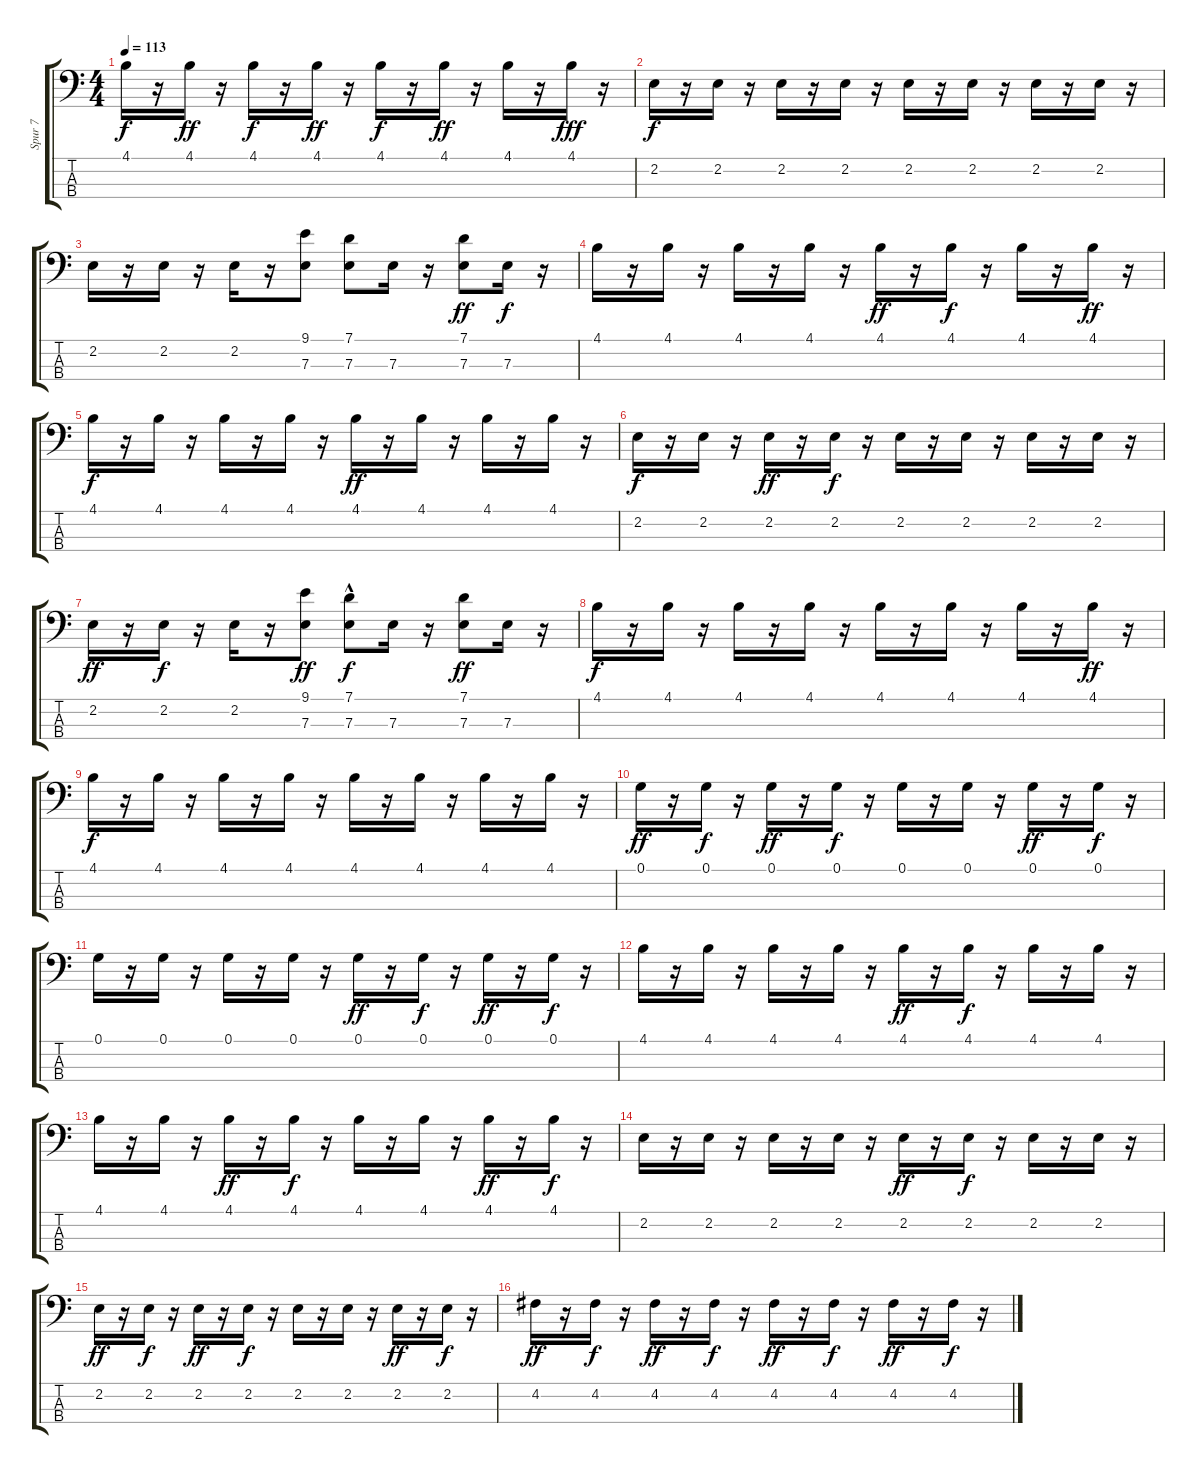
\track ("Spur 7" "Spur 7") {instrument electricbasspick}
\staff {score tabs}
\tuning (G2 D2 A1 E1) {hide}
\ts (4 4)
\tempo 113
\clef f4
\ks c
4.1.16{dy f} r.16 4.1.16{dy ff} r.16 4.1.16{dy f} r.16 4.1.16{dy ff} r.16 4.1.16{dy f} r.16 4.1.16{dy ff} r.16 4.1.16 r.16 4.1.16{dy fff} r.16 |
2.2.16{dy f} r.16 2.2.16 r.16 2.2.16 r.16 2.2.16 r.16 2.2.16 r.16 2.2.16 r.16 2.2.16 r.16 2.2.16 r.16 |
2.2.16 r.16 2.2.16 r.16 2.2.16 r.16 (9.1 7.3).8 (7.1 7.3).8 7.3.16 r.16 (7.1 7.3).8{dy ff} 7.3.16{dy f} r.16 |
4.1.16 r.16 4.1.16 r.16 4.1.16 r.16 4.1.16 r.16 4.1.16{dy ff} r.16 4.1.16{dy f} r.16 4.1.16 r.16 4.1.16{dy ff} r.16 |
4.1.16{dy f} r.16 4.1.16 r.16 4.1.16 r.16 4.1.16 r.16 4.1.16{dy ff} r.16 4.1.16 r.16 4.1.16 r.16 4.1.16 r.16 |
2.2.16{dy f} r.16 2.2.16 r.16 2.2.16{dy ff} r.16 2.2.16{dy f} r.16 2.2.16 r.16 2.2.16 r.16 2.2.16 r.16 2.2.16 r.16 |
2.2.16{dy ff} r.16 2.2.16{dy f} r.16 2.2.16 r.16 (9.1 7.3).8{dy ff} (7.1{hac} 7.3).8{dy f} 7.3.16 r.16 (7.1 7.3).8{dy ff} 7.3.16 r.16 |
4.1.16{dy f} r.16 4.1.16 r.16 4.1.16 r.16 4.1.16 r.16 4.1.16 r.16 4.1.16 r.16 4.1.16 r.16 4.1.16{dy ff} r.16 |
4.1.16{dy f} r.16 4.1.16 r.16 4.1.16 r.16 4.1.16 r.16 4.1.16 r.16 4.1.16 r.16 4.1.16 r.16 4.1.16 r.16 |
0.1.16{dy ff} r.16 0.1.16{dy f} r.16 0.1.16{dy ff} r.16 0.1.16{dy f} r.16 0.1.16 r.16 0.1.16 r.16 0.1.16{dy ff} r.16 0.1.16{dy f} r.16 |
0.1.16 r.16 0.1.16 r.16 0.1.16 r.16 0.1.16 r.16 0.1.16{dy ff} r.16 0.1.16{dy f} r.16 0.1.16{dy ff} r.16 0.1.16{dy f} r.16 |
4.1.16 r.16 4.1.16 r.16 4.1.16 r.16 4.1.16 r.16 4.1.16{dy ff} r.16 4.1.16{dy f} r.16 4.1.16 r.16 4.1.16 r.16 |
4.1.16 r.16 4.1.16 r.16 4.1.16{dy ff} r.16 4.1.16{dy f} r.16 4.1.16 r.16 4.1.16 r.16 4.1.16{dy ff} r.16 4.1.16{dy f} r.16 |
2.2.16{volume 11} r.16 2.2.16 r.16 2.2.16 r.16 2.2.16 r.16 2.2.16{dy ff} r.16 2.2.16{dy f} r.16 2.2.16 r.16 2.2.16 r.16 |
2.2.16{dy ff volume 11} r.16 2.2.16{dy f} r.16 2.2.16{dy ff} r.16 2.2.16{dy f} r.16 2.2.16 r.16 2.2.16 r.16 2.2.16{dy ff} r.16 2.2.16{dy f} r.16 |
4.2.16{dy ff} r.16 4.2.16{dy f} r.16 4.2.16{dy ff} r.16 4.2.16{dy f} r.16 4.2.16{dy ff} r.16 4.2.16{dy f} r.16 4.2.16{dy ff} r.16 4.2.16{dy f} r.16
